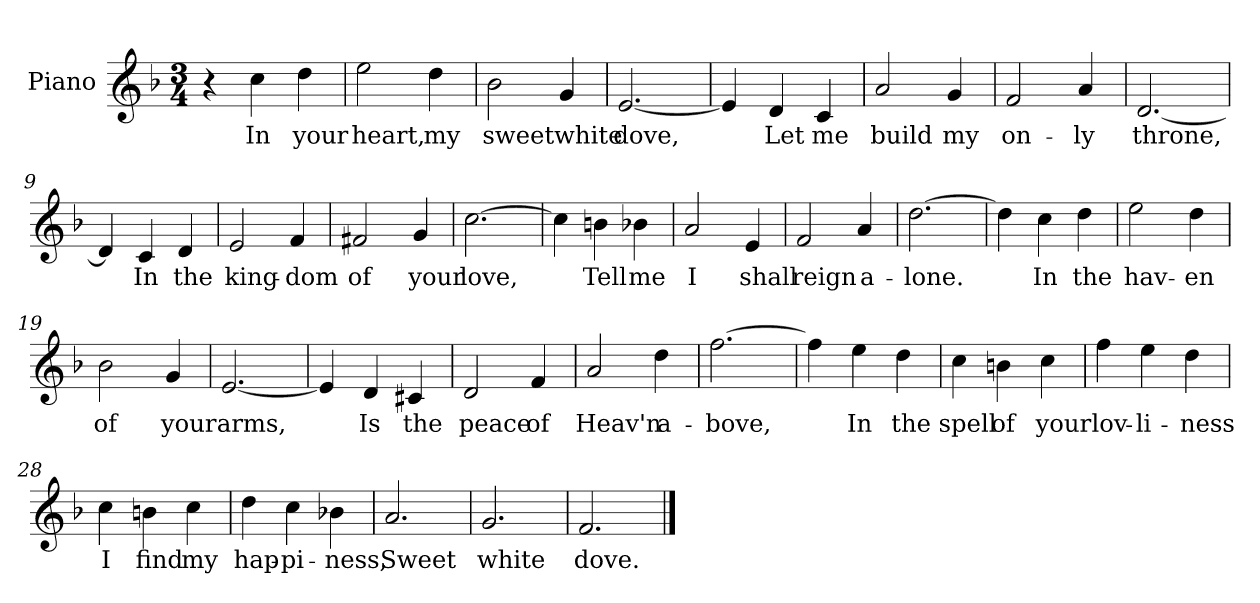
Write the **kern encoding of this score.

**kern	**text
*part1	*part1
*staff1	*staff1
*I"Piano	*
*I'Pno.	*
*clefG2	*
*k[b-]	*
*F:	*
*M3/4	*
=1	=1
4r	.
4cc\	In
4dd\	your
=2	=2
2ee\	heart,
4dd\	my
=3	=3
2b-\	sweet
4g/	white
=4	=4
[2.e/	dove,
=5	=5
4e/]	.
4d/	Let
4c/	me
=6	=6
2a/	build
4g/	my
=7	=7
2f/	on-
4a/	-ly
!!LO:LB:g=z
=8	=8
[2.d/	throne,
=9	=9
4d/]	.
4c/	In
4d/	the
=10	=10
2e/	king-
4f/	-dom
=11	=11
2f#X/	of
4g/	your
=12	=12
[2.cc\	love,
=13	=13
4cc\]	.
4bn\	Tell
4b-X\	me
=14	=14
2a/	I
4e/	shall
!!LO:LB:g=z
=15	=15
2f/	reign
4a/	a-
=16	=16
[2.dd\	-lone.
=17	=17
4dd\]	.
4cc\	In
4dd\	the
=18	=18
2ee\	hav-
4dd\	-en
=19	=19
2b-\	of
4g/	your
=20	=20
[2.e/	arms,
=21	=21
4e/]	.
4d/	Is
4c#X/	the
=22	=22
2d/	peace
4f/	of
!!LO:LB:g=z
=23	=23
2a/	Heav'n
4dd\	a-
=24	=24
[2.ff\	-bove,
=25	=25
4ff\]	.
4ee\	In
4dd\	the
=26	=26
4cc\	spell
4bn\	of
4cc\	your
=27	=27
4ff\	lov-
4ee\	-li-
4dd\	-ness
=28	=28
4cc\	I
4bn\	find
4cc\	my
!!LO:LB:g=z
=29	=29
4dd\	hap-
4cc\	-pi-
4b-X\	-ness,
=30	=30
2.a/	Sweet
=31	=31
2.g/	white
=32	=32
2.f/	dove.
==	==
*-	*-
